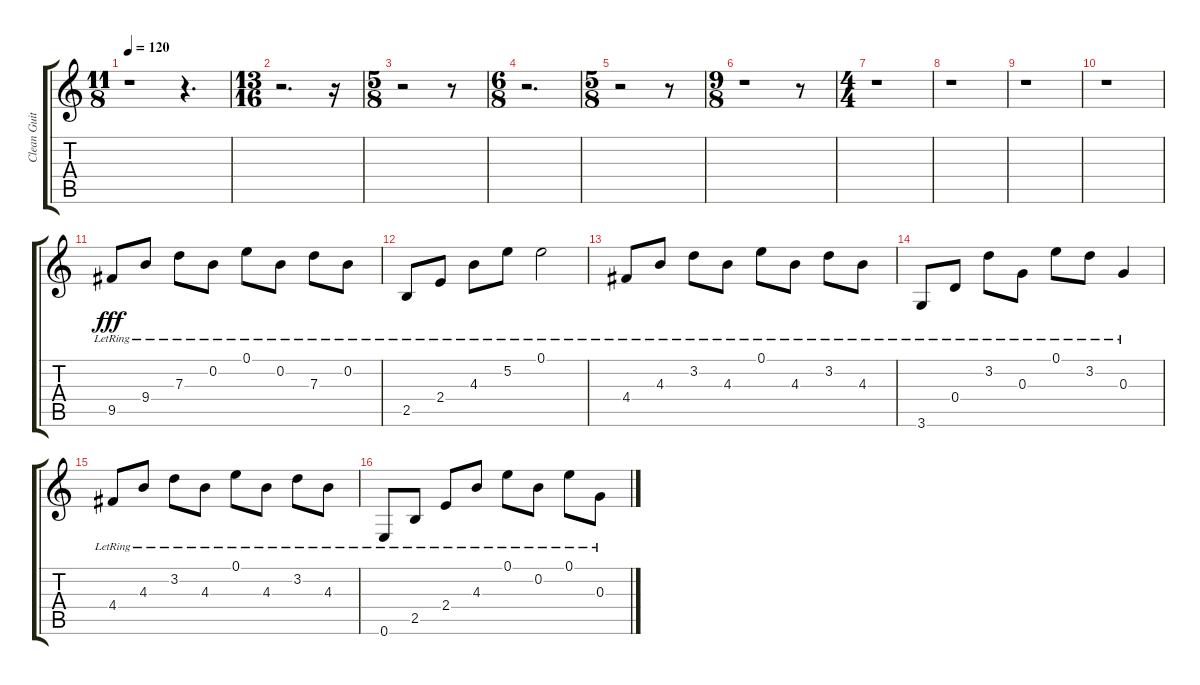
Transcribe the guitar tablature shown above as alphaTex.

\track ("Clean Guitar" "Clean Guit") {instrument acousticguitarnylon}
\staff {score tabs}
\tuning (E4 B3 G3 D3 A2 E2) {hide}
\ts (11 8)
\tempo 120
\clef g2
\ks c
r.1{dy fff} r.4{d} |
\ts (13 16)
r.2{d} r.16 |
\ts (5 8)
r.2 r.8 |
\ts (6 8)
r.2{d} |
\ts (5 8)
r.2 r.8 |
\ts (9 8)
r.1 r.8 |
\ts (4 4)
r.1 |
r.1 |
r.1 |
r.1 |
9.5{lr}.8 9.4{lr}.8 7.3{lr}.8 0.2{lr}.8 0.1{lr}.8 0.2{lr}.8 7.3{lr}.8 0.2{lr}.8 |
2.5{lr}.8 2.4{lr}.8 4.3{lr}.8 5.2{lr}.8 0.1{lr}.2 |
4.4{lr}.8 4.3{lr}.8 3.2{lr}.8 4.3{lr}.8 0.1{lr}.8 4.3{lr}.8 3.2{lr}.8 4.3{lr}.8 |
3.6{lr}.8 0.4{lr}.8 3.2{lr}.8 0.3{lr}.8 0.1{lr}.8 3.2{lr}.8 0.3{lr}.4 |
4.4{lr}.8 4.3{lr}.8 3.2{lr}.8 4.3{lr}.8 0.1{lr}.8 4.3{lr}.8 3.2{lr}.8 4.3{lr}.8 |
0.6{lr}.8 2.5{lr}.8 2.4{lr}.8 4.3{lr}.8 0.1{lr}.8 0.2{lr}.8 0.1{lr}.8 0.3{lr}.8
